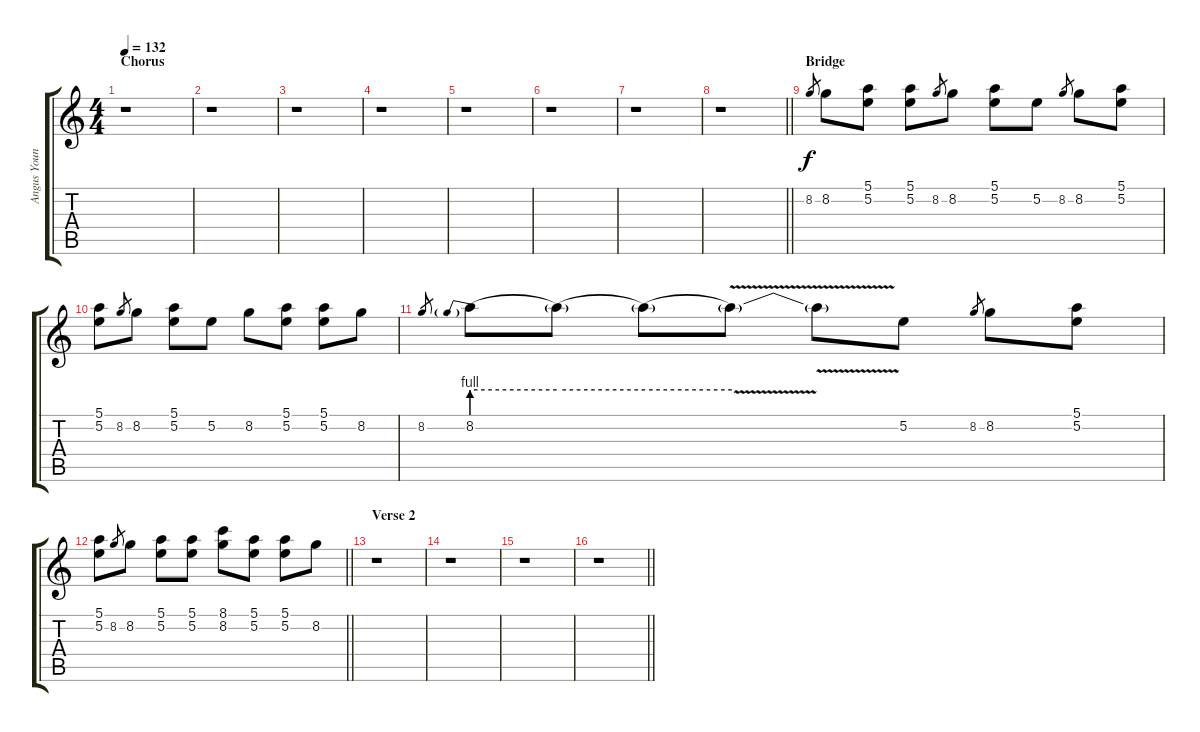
\track ("Angus Young - Lead w/dist" "Angus Youn") {instrument distortionguitar}
\staff {score tabs}
\tuning (E4 B3 G3 D3 A2 E2) {hide}
\ts (4 4)
\section ("" "Chorus")
\tempo 132
\clef g2
\ks c
r.1{dy f} |
r.1 |
r.1 |
r.1 |
r.1 |
r.1 |
r.1 |
\barLineRight lightlight
r.1 |
\section ("" "Bridge")
8.2.8{gr} 8.2.8 (5.1 5.2).8 (5.1 5.2).8 8.2.8{gr} 8.2.8 (5.1 5.2).8 5.2.8 8.2.8{gr} 8.2.8 (5.1 5.2).8 |
(5.1 5.2).8 8.2.8{gr} 8.2.8 (5.1 5.2).8 5.2.8 8.2.8 (5.1 5.2).8 (5.1 5.2).8 8.2.8 |
8.2.8{gr} 8.2{be (prebend 0 4 60 4)}.8 8.2{be (hold 0 4 60 4) t}.8 8.2{be (hold 0 4 60 4) t}.8 8.2{v t}.8 8.2{t}.8 5.2.8 8.2.8{gr} 8.2.8 (5.1 5.2).8 |
\barLineRight lightlight
(5.1 5.2).8 8.2.8{gr} 8.2.8 (5.1 5.2).8 (5.1 5.2).8 (8.1 8.2).8 (5.1 5.2).8 (5.1 5.2).8 8.2.8 |
\section ("" "Verse 2")
r.1 |
r.1 |
r.1 |
\barLineRight lightlight
r.1
